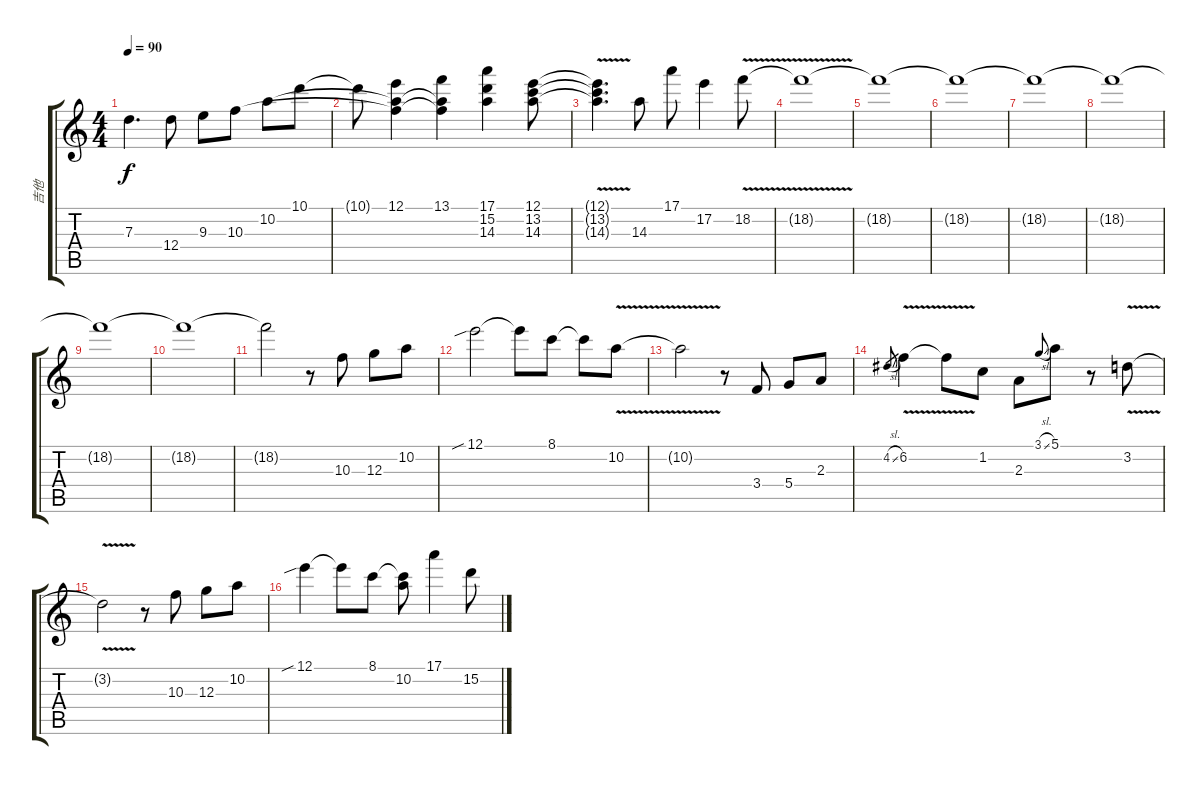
\track ("吉他" "吉他") {instrument overdrivenguitar}
\staff {score tabs}
\tuning (E4 B3 G3 D3 A2 E2) {hide}
\ts (4 4)
\tempo 90
\clef g2
\ks c
7.3{t}.4{d dy f} 12.4.8 9.3.8 10.3.8 10.2.8 10.1.8 |
10.1{t}.8 (12.1 10.2{t} 10.3{t}).4 (13.1 10.2{t} 10.3{t}).4 (17.1 15.2 14.3).4 (12.1 13.2 14.3).8 |
(12.1{v t} 13.2{t} 14.3{t}).4{d} 14.3.8 17.1.8 17.2.4 18.2{v}.8 |
18.2{t}.1 |
18.2{t}.1 |
18.2{t}.1 |
18.2{t}.1 |
18.2{t}.1 |
18.2{t}.1 |
18.2{t}.1 |
18.2{t}.2 r.8 10.3.8 12.3.8 10.2.8 |
12.1{sib}.2 12.1{t}.8 8.1.8 8.1{t}.8 10.2{v}.8 |
10.2{t}.2 r.8 3.4.8 5.4.8 2.3.8 |
4.2{sl}.8{gr} 6.2{v}.4 6.2{t}.8 1.2.8 2.3.8 3.1{sl}.8{gr onbeat} 5.1.8 r.8 3.2{v}.8 |
3.2{t}.2 r.8 10.3.8 12.3.8 10.2.8 |
12.1{sib}.4 12.1{t}.8 8.1.8 (8.1{t} 10.2).8 17.1.4 15.2.8
